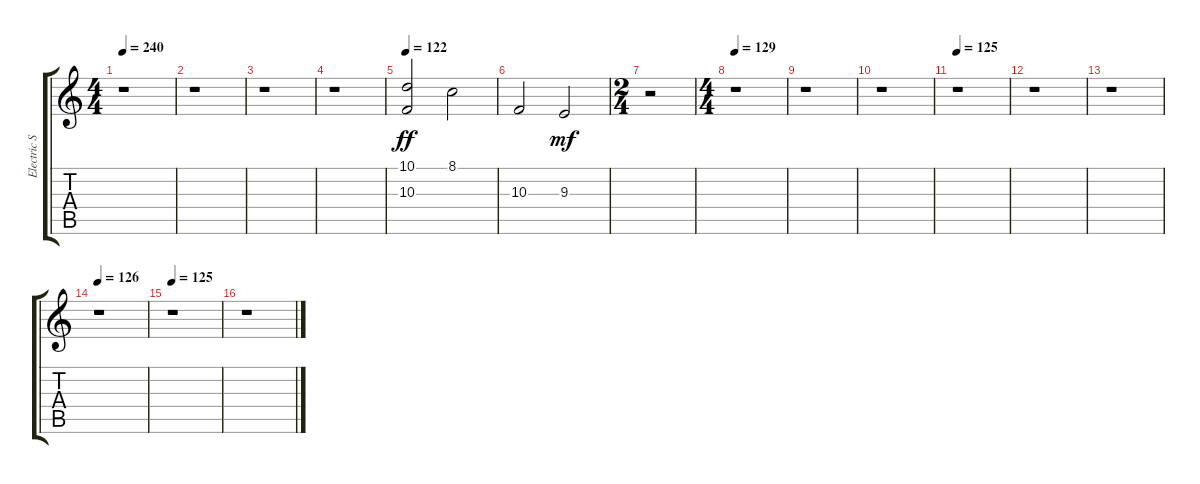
\track ("Electric Sitar and Flute" "Electric S") {instrument cello}
\staff {score tabs}
\tuning (E4 B3 G3 D3 A2 E2) {hide}
\ts (4 4)
\tempo 240
\clef g2
\ks c
r.1{dy ff instrument cello} |
r.1 |
r.1 |
r.1 |
\tempo 122
(10.1 10.3).2{volume 10 balance 6 instrument fx8scifi} 8.1.2 |
10.3.2 9.3.2{dy mf} |
\ts (2 4)
r.2 |
\ts (4 4)
\tempo 129
r.1 |
r.1 |
r.1 |
\tempo 125
r.1 |
r.1 |
r.1 |
\tempo 126
r.1 |
\tempo 125
r.1 |
r.1
